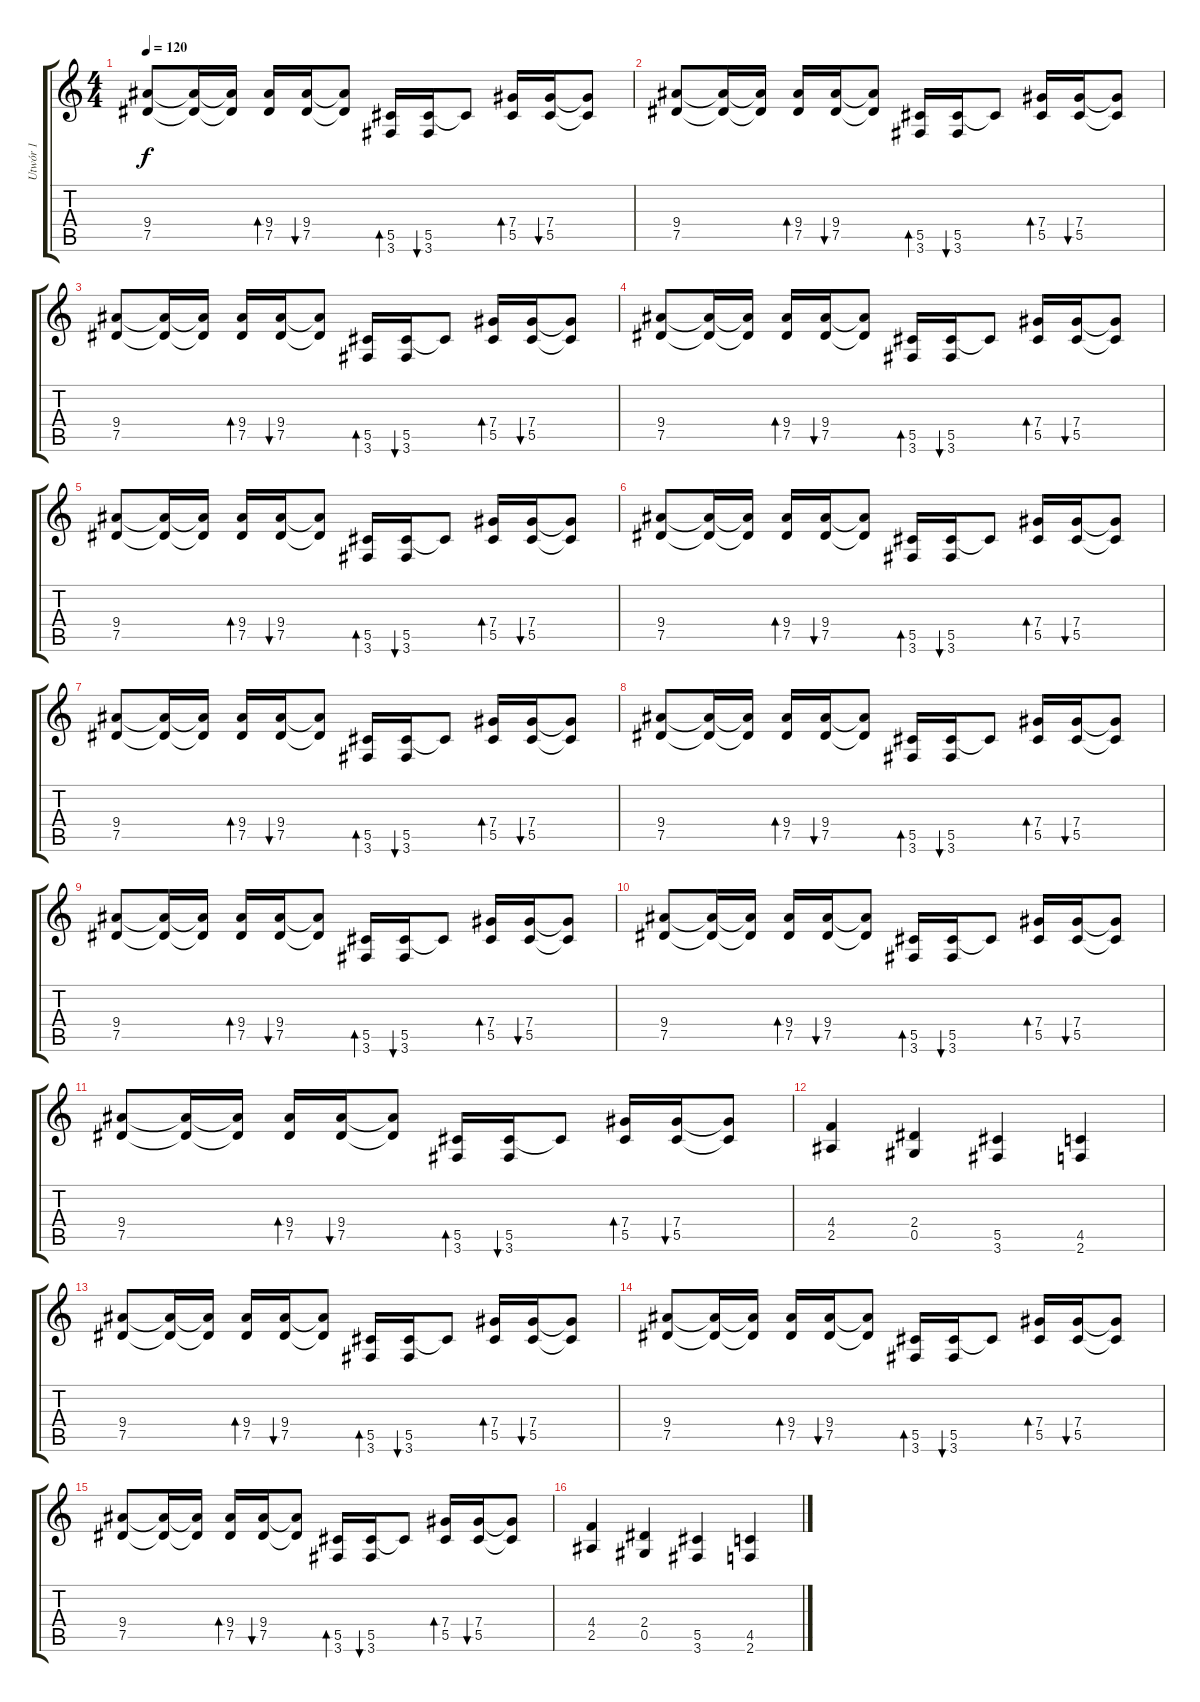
\track ("Utwór 1" "Utwór 1") {instrument acousticguitarsteel}
\staff {score tabs}
\tuning (Eb4 Bb3 Gb3 Db3 Ab2 Eb2) {hide}
\ts (4 4)
\tempo 120
\clef g2
\ks c
(9.4 7.5).8{dy f} (9.4{t} 7.5{t}).16 (9.4{t} 7.5{t}).16 (9.4 7.5).16{bd 60} (9.4 7.5).16{bu 60} (9.4{t} 7.5{t}).8 (5.5 3.6).16{bd 60} (5.5 3.6).16{bu 60} 5.5{t}.8 (7.4 5.5).16{bd 60} (7.4 5.5).16{bu 60} (7.4{t} 5.5{t}).8 |
(9.4 7.5).8 (9.4{t} 7.5{t}).16 (9.4{t} 7.5{t}).16 (9.4 7.5).16{bd 60} (9.4 7.5).16{bu 60} (9.4{t} 7.5{t}).8 (5.5 3.6).16{bd 60} (5.5 3.6).16{bu 60} 5.5{t}.8 (7.4 5.5).16{bd 60} (7.4 5.5).16{bu 60} (7.4{t} 5.5{t}).8 |
(9.4 7.5).8 (9.4{t} 7.5{t}).16 (9.4{t} 7.5{t}).16 (9.4 7.5).16{bd 60} (9.4 7.5).16{bu 60} (9.4{t} 7.5{t}).8 (5.5 3.6).16{bd 60} (5.5 3.6).16{bu 60} 5.5{t}.8 (7.4 5.5).16{bd 60} (7.4 5.5).16{bu 60} (7.4{t} 5.5{t}).8 |
(9.4 7.5).8 (9.4{t} 7.5{t}).16 (9.4{t} 7.5{t}).16 (9.4 7.5).16{bd 60} (9.4 7.5).16{bu 60} (9.4{t} 7.5{t}).8 (5.5 3.6).16{bd 60} (5.5 3.6).16{bu 60} 5.5{t}.8 (7.4 5.5).16{bd 60} (7.4 5.5).16{bu 60} (7.4{t} 5.5{t}).8 |
(9.4 7.5).8 (9.4{t} 7.5{t}).16 (9.4{t} 7.5{t}).16 (9.4 7.5).16{bd 60} (9.4 7.5).16{bu 60} (9.4{t} 7.5{t}).8 (5.5 3.6).16{bd 60} (5.5 3.6).16{bu 60} 5.5{t}.8 (7.4 5.5).16{bd 60} (7.4 5.5).16{bu 60} (7.4{t} 5.5{t}).8 |
(9.4 7.5).8 (9.4{t} 7.5{t}).16 (9.4{t} 7.5{t}).16 (9.4 7.5).16{bd 60} (9.4 7.5).16{bu 60} (9.4{t} 7.5{t}).8 (5.5 3.6).16{bd 60} (5.5 3.6).16{bu 60} 5.5{t}.8 (7.4 5.5).16{bd 60} (7.4 5.5).16{bu 60} (7.4{t} 5.5{t}).8 |
(9.4 7.5).8 (9.4{t} 7.5{t}).16 (9.4{t} 7.5{t}).16 (9.4 7.5).16{bd 60} (9.4 7.5).16{bu 60} (9.4{t} 7.5{t}).8 (5.5 3.6).16{bd 60} (5.5 3.6).16{bu 60} 5.5{t}.8 (7.4 5.5).16{bd 60} (7.4 5.5).16{bu 60} (7.4{t} 5.5{t}).8 |
(9.4 7.5).8 (9.4{t} 7.5{t}).16 (9.4{t} 7.5{t}).16 (9.4 7.5).16{bd 60} (9.4 7.5).16{bu 60} (9.4{t} 7.5{t}).8 (5.5 3.6).16{bd 60} (5.5 3.6).16{bu 60} 5.5{t}.8 (7.4 5.5).16{bd 60} (7.4 5.5).16{bu 60} (7.4{t} 5.5{t}).8 |
(9.4 7.5).8 (9.4{t} 7.5{t}).16 (9.4{t} 7.5{t}).16 (9.4 7.5).16{bd 60} (9.4 7.5).16{bu 60} (9.4{t} 7.5{t}).8 (5.5 3.6).16{bd 60} (5.5 3.6).16{bu 60} 5.5{t}.8 (7.4 5.5).16{bd 60} (7.4 5.5).16{bu 60} (7.4{t} 5.5{t}).8 |
(9.4 7.5).8 (9.4{t} 7.5{t}).16 (9.4{t} 7.5{t}).16 (9.4 7.5).16{bd 60} (9.4 7.5).16{bu 60} (9.4{t} 7.5{t}).8 (5.5 3.6).16{bd 60} (5.5 3.6).16{bu 60} 5.5{t}.8 (7.4 5.5).16{bd 60} (7.4 5.5).16{bu 60} (7.4{t} 5.5{t}).8 |
(9.4 7.5).8 (9.4{t} 7.5{t}).16 (9.4{t} 7.5{t}).16 (9.4 7.5).16{bd 60} (9.4 7.5).16{bu 60} (9.4{t} 7.5{t}).8 (5.5 3.6).16{bd 60} (5.5 3.6).16{bu 60} 5.5{t}.8 (7.4 5.5).16{bd 60} (7.4 5.5).16{bu 60} (7.4{t} 5.5{t}).8 |
(4.4 2.5).4 (2.4 0.5).4 (5.5 3.6).4 (4.5 2.6).4 |
(9.4 7.5).8 (9.4{t} 7.5{t}).16 (9.4{t} 7.5{t}).16 (9.4 7.5).16{bd 60} (9.4 7.5).16{bu 60} (9.4{t} 7.5{t}).8 (5.5 3.6).16{bd 60} (5.5 3.6).16{bu 60} 5.5{t}.8 (7.4 5.5).16{bd 60} (7.4 5.5).16{bu 60} (7.4{t} 5.5{t}).8 |
(9.4 7.5).8 (9.4{t} 7.5{t}).16 (9.4{t} 7.5{t}).16 (9.4 7.5).16{bd 60} (9.4 7.5).16{bu 60} (9.4{t} 7.5{t}).8 (5.5 3.6).16{bd 60} (5.5 3.6).16{bu 60} 5.5{t}.8 (7.4 5.5).16{bd 60} (7.4 5.5).16{bu 60} (7.4{t} 5.5{t}).8 |
(9.4 7.5).8 (9.4{t} 7.5{t}).16 (9.4{t} 7.5{t}).16 (9.4 7.5).16{bd 60} (9.4 7.5).16{bu 60} (9.4{t} 7.5{t}).8 (5.5 3.6).16{bd 60} (5.5 3.6).16{bu 60} 5.5{t}.8 (7.4 5.5).16{bd 60} (7.4 5.5).16{bu 60} (7.4{t} 5.5{t}).8 |
(4.4 2.5).4 (2.4 0.5).4 (5.5 3.6).4 (4.5 2.6).4
